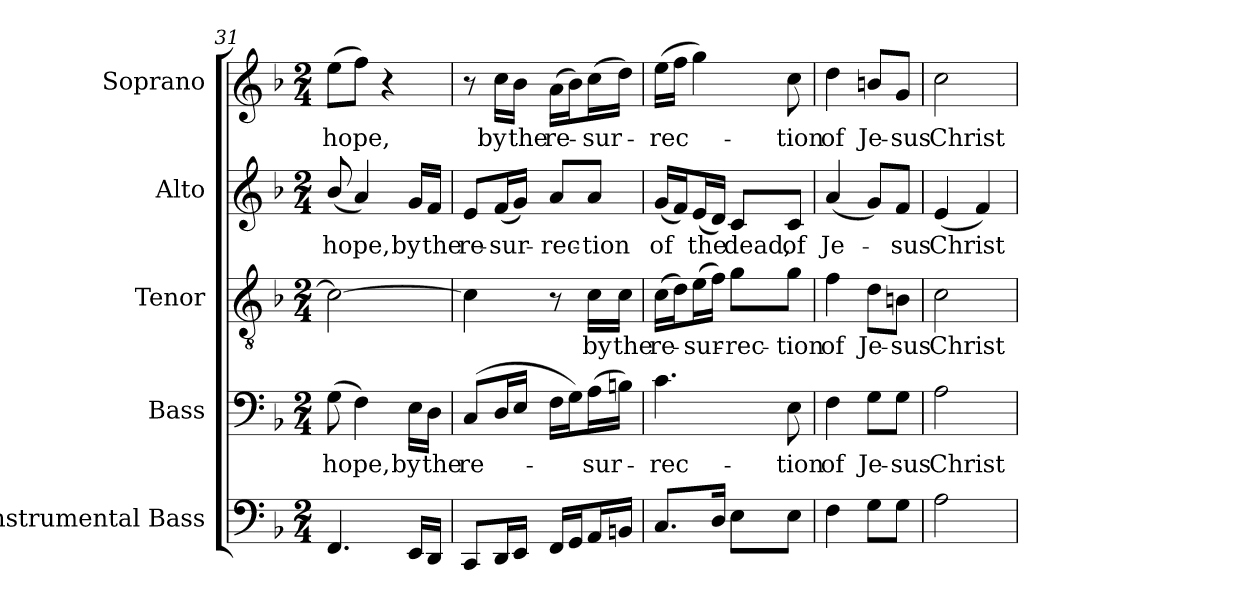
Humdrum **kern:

**kern	**kern	**text	**kern	**text	**kern	**text	**kern	**text
*part5	*part4	*part4	*part3	*part3	*part2	*part2	*part1	*part1
*staff5	*staff4	*staff4	*staff3	*staff3	*staff2	*staff2	*staff1	*staff1
*I"Instrumental Bass	*I"Bass	*	*I"Tenor	*	*I"Alto	*	*I"Soprano	*
*I'I. B.	*I'B.	*	*I'T.	*	*I'A.	*	*I'S.	*
!!LO:LB:g=z
*clefF4	*clefF4	*	*clefGv2	*	*clefG2	*	*clefG2	*
*	*	*	*ITrd7c12	*	*	*	*	*
*k[b-]	*k[b-]	*	*k[b-]	*	*k[b-]	*	*k[b-]	*
*F:	*F:	*	*F:	*	*F:	*	*F:	*
*M2/4	*M2/4	*	*M2/4	*	*M2/4	*	*M2/4	*
=31	=31	=31	=31	=31	=31	=31	=31	=31
!	!	!LO:LY:b:color=#000000	!	!	!	!	!	!
!	!	!	!	!	!	!LO:LY:b:color=#000000	!	!
!	!	!	!	!	!	!	!	!LO:LY:b:color=#000000
4.FFi/	(8Gi\	hope,	2Ci\_	.	(8b-i/	hope,	(8eei\L	hope,
.	4Fi\)	.	.	.	4ai/)	.	8ffi\J)	.
.	.	.	.	.	.	.	4r	.
!	!	!LO:LY:b:color=#000000	!	!	!	!	!	!
!	!	!	!	!	!	!LO:LY:b:color=#000000	!	!
16EEi/LL	16Ei\LL	by	.	.	16gi/LL	by	.	.
!	!	!LO:LY:b:color=#000000	!	!	!	!	!	!
!	!	!	!	!	!	!LO:LY:b:color=#000000	!	!
16DDi/JJ	16Di\JJ	the	.	.	16fi/JJ	the	.	.
=32	=32	=32	=32	=32	=32	=32	=32	=32
!	!	!LO:LY:b:color=#000000	!	!	!	!	!	!
!	!	!	!	!	!	!LO:LY:b:color=#000000	!	!
8CCi/L	(8Ci/L	re-	4Ci\]	.	8ei/L	re-	8r	.
!	!	!	!	!	!	!LO:LY:b:color=#000000	!	!
!	!	!	!	!	!	!	!	!LO:LY:b:color=#000000
16DDi/L	16Di/L	.	.	.	(16fi/L	-sur-	16cci\LL	by
!	!	!	!	!	!	!	!	!LO:LY:b:color=#000000
16EEi/JJ	16Ei/JJ	.	.	.	16gi/JJ)	.	16b-i\JJ	the
!	!	!	!	!	!	!LO:LY:b:color=#000000	!	!
!	!	!	!	!	!	!	!	!LO:LY:b:color=#000000
16FFi/LL	16Fi\LL	.	8r	.	8ai/L	-rec-	(16ai\LL	re-
16GGi/J	16Gi\J)	.	.	.	.	.	16b-i\J)	.
!	!	!LO:LY:b:color=#000000	!	!	!	!	!	!
!	!	!	!	!LO:LY:b:color=#000000	!	!	!	!
!	!	!	!	!	!	!LO:LY:b:color=#000000	!	!
!	!	!	!	!	!	!	!	!LO:LY:b:color=#000000
16AAi/L	(16Ai\L	-sur-	16Ci\LL	by	8ai/J	-tion	(16cci\L	-sur-
!	!	!	!	!LO:LY:b:color=#000000	!	!	!	!
16BBni/JJ	16Bni\JJ)	.	16Ci\JJ	the	.	.	16ddi\JJ)	.
=33	=33	=33	=33	=33	=33	=33	=33	=33
!	!	!LO:LY:b:color=#000000	!	!	!	!	!	!
!	!	!	!	!LO:LY:b:color=#000000	!	!	!	!
!	!	!	!	!	!	!LO:LY:b:color=#000000	!	!
!	!	!	!	!	!	!	!	!LO:LY:b:color=#000000
8.Ci/L	4.ci\	-rec-	(16Ci\LL	re-	(16gi/LL	of	(16eei\LL	-rec-
.	.	.	16Di\J)	.	16fi/J)	.	16ffi\JJ	.
!	!	!	!	!LO:LY:b:color=#000000	!	!	!	!
!	!	!	!	!	!	!LO:LY:b:color=#000000	!	!
.	.	.	(16Ei\L	-sur-	(16ei/L	the	4ggi\)	.
16Di/Jk	.	.	16Fi\JJ)	.	16di/JJ)	.	.	.
!	!	!	!	!LO:LY:b:color=#000000	!	!	!	!
!	!	!	!	!	!	!LO:LY:b:color=#000000	!	!
8Ei\L	.	.	8Gi\L	-rec-	8ci/L	dead,	.	.
!	!	!LO:LY:b:color=#000000	!	!	!	!	!	!
!	!	!	!	!LO:LY:b:color=#000000	!	!	!	!
!	!	!	!	!	!	!LO:LY:b:color=#000000	!	!
!	!	!	!	!	!	!	!	!LO:LY:b:color=#000000
8Ei\J	8Ei\	-tion	8Gi\J	-tion	8ci/J	of	8cci\	-tion
=34	=34	=34	=34	=34	=34	=34	=34	=34
!	!	!LO:LY:b:color=#000000	!	!	!	!	!	!
!	!	!	!	!LO:LY:b:color=#000000	!	!	!	!
!	!	!	!	!	!	!LO:LY:b:color=#000000	!	!
!	!	!	!	!	!	!	!	!LO:LY:b:color=#000000
4Fi\	4Fi\	of	4Fi\	of	(4ai/	Je-	4ddi\	of
!	!	!LO:LY:b:color=#000000	!	!	!	!	!	!
!	!	!	!	!LO:LY:b:color=#000000	!	!	!	!
!	!	!	!	!	!	!	!	!LO:LY:b:color=#000000
8Gi\L	8Gi\L	Je-	8Di\L	Je-	8gi/L)	.	8bni/L	Je-
!	!	!LO:LY:b:color=#000000	!	!	!	!	!	!
!	!	!	!	!LO:LY:b:color=#000000	!	!	!	!
!	!	!	!	!	!	!LO:LY:b:color=#000000	!	!
!	!	!	!	!	!	!	!	!LO:LY:b:color=#000000
8Gi\J	8Gi\J	-sus	8BBni\J	-sus	8fi/J	-sus	8gi/J	-sus
=35	=35	=35	=35	=35	=35	=35	=35	=35
!	!	!LO:LY:b:color=#000000	!	!	!	!	!	!
!	!	!	!	!LO:LY:b:color=#000000	!	!	!	!
!	!	!	!	!	!	!LO:LY:b:color=#000000	!	!
!	!	!	!	!	!	!	!	!LO:LY:b:color=#000000
2Ai\	2Ai\	Christ	2Ci\	Christ	(4ei/	Christ	2cci\	Christ
.	.	.	.	.	4fi/)	.	.	.
=	=	=	=	=	=	=	=	=
*-	*-	*-	*-	*-	*-	*-	*-	*-
